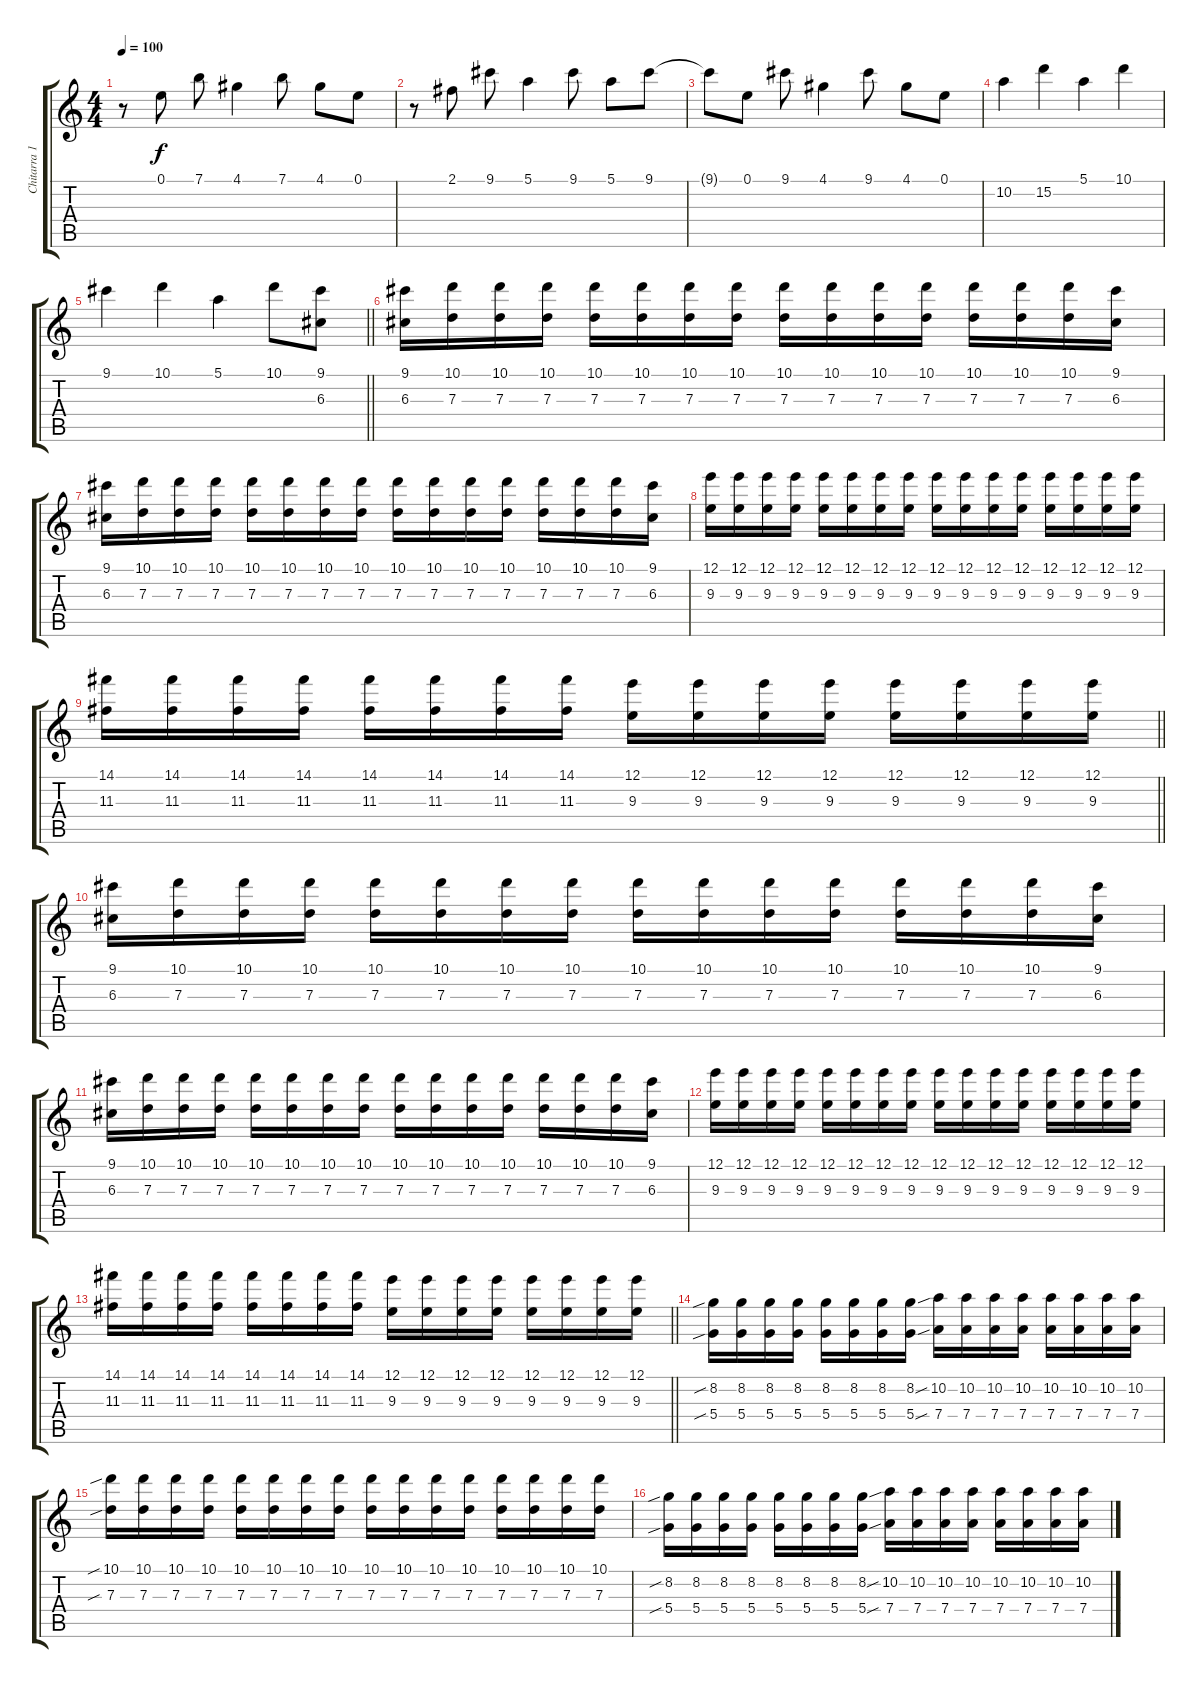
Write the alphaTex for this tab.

\track ("Chitarra 1" "Chitarra 1") {instrument electricguitarjazz}
\staff {score tabs}
\tuning (E4 B3 G3 D3 A2 E2) {hide}
\ts (4 4)
\tempo 100
\clef g2
\ks c
r.8{dy f} 0.1.8 7.1.8 4.1.4 7.1.8 4.1.8 0.1.8 |
r.8 2.1.8 9.1.8 5.1.4 9.1.8 5.1.8 9.1.8 |
9.1{t}.8 0.1.8 9.1.8 4.1.4 9.1.8 4.1.8 0.1.8 |
10.2.4 15.2.4 5.1.4 10.1.4 |
\barLineRight lightlight
9.1.4 10.1.4 5.1.4 10.1.8 (9.1 6.3).8 |
(9.1 6.3).16 (10.1 7.3).16 (10.1 7.3).16 (10.1 7.3).16 (10.1 7.3).16 (10.1 7.3).16 (10.1 7.3).16 (10.1 7.3).16 (10.1 7.3).16 (10.1 7.3).16 (10.1 7.3).16 (10.1 7.3).16 (10.1 7.3).16 (10.1 7.3).16 (10.1 7.3).16 (9.1 6.3).16 |
(9.1 6.3).16 (10.1 7.3).16 (10.1 7.3).16 (10.1 7.3).16 (10.1 7.3).16 (10.1 7.3).16 (10.1 7.3).16 (10.1 7.3).16 (10.1 7.3).16 (10.1 7.3).16 (10.1 7.3).16 (10.1 7.3).16 (10.1 7.3).16 (10.1 7.3).16 (10.1 7.3).16 (9.1 6.3).16 |
(12.1 9.3).16 (12.1 9.3).16 (12.1 9.3).16 (12.1 9.3).16 (12.1 9.3).16 (12.1 9.3).16 (12.1 9.3).16 (12.1 9.3).16 (12.1 9.3).16 (12.1 9.3).16 (12.1 9.3).16 (12.1 9.3).16 (12.1 9.3).16 (12.1 9.3).16 (12.1 9.3).16 (12.1 9.3).16 |
\barLineRight lightlight
(14.1 11.3).16 (14.1 11.3).16 (14.1 11.3).16 (14.1 11.3).16 (14.1 11.3).16 (14.1 11.3).16 (14.1 11.3).16 (14.1 11.3).16 (12.1 9.3).16 (12.1 9.3).16 (12.1 9.3).16 (12.1 9.3).16 (12.1 9.3).16 (12.1 9.3).16 (12.1 9.3).16 (12.1 9.3).16 |
(9.1 6.3).16 (10.1 7.3).16 (10.1 7.3).16 (10.1 7.3).16 (10.1 7.3).16 (10.1 7.3).16 (10.1 7.3).16 (10.1 7.3).16 (10.1 7.3).16 (10.1 7.3).16 (10.1 7.3).16 (10.1 7.3).16 (10.1 7.3).16 (10.1 7.3).16 (10.1 7.3).16 (9.1 6.3).16 |
(9.1 6.3).16 (10.1 7.3).16 (10.1 7.3).16 (10.1 7.3).16 (10.1 7.3).16 (10.1 7.3).16 (10.1 7.3).16 (10.1 7.3).16 (10.1 7.3).16 (10.1 7.3).16 (10.1 7.3).16 (10.1 7.3).16 (10.1 7.3).16 (10.1 7.3).16 (10.1 7.3).16 (9.1 6.3).16 |
(12.1 9.3).16 (12.1 9.3).16 (12.1 9.3).16 (12.1 9.3).16 (12.1 9.3).16 (12.1 9.3).16 (12.1 9.3).16 (12.1 9.3).16 (12.1 9.3).16 (12.1 9.3).16 (12.1 9.3).16 (12.1 9.3).16 (12.1 9.3).16 (12.1 9.3).16 (12.1 9.3).16 (12.1 9.3).16 |
\barLineRight lightlight
(14.1 11.3).16 (14.1 11.3).16 (14.1 11.3).16 (14.1 11.3).16 (14.1 11.3).16 (14.1 11.3).16 (14.1 11.3).16 (14.1 11.3).16 (12.1 9.3).16 (12.1 9.3).16 (12.1 9.3).16 (12.1 9.3).16 (12.1 9.3).16 (12.1 9.3).16 (12.1 9.3).16 (12.1 9.3).16 |
(8.2{sib} 5.4{sib}).16 (8.2 5.4).16 (8.2 5.4).16 (8.2 5.4).16 (8.2 5.4).16 (8.2 5.4).16 (8.2 5.4).16 (8.2 5.4).16 (10.2{sib} 7.4{sib}).16 (10.2 7.4).16 (10.2 7.4).16 (10.2 7.4).16 (10.2 7.4).16 (10.2 7.4).16 (10.2 7.4).16 (10.2 7.4).16 |
(10.1{sib} 7.3{sib}).16 (10.1 7.3).16 (10.1 7.3).16 (10.1 7.3).16 (10.1 7.3).16 (10.1 7.3).16 (10.1 7.3).16 (10.1 7.3).16 (10.1 7.3).16 (10.1 7.3).16 (10.1 7.3).16 (10.1 7.3).16 (10.1 7.3).16 (10.1 7.3).16 (10.1 7.3).16 (10.1 7.3).16 |
(8.2{sib} 5.4{sib}).16 (8.2 5.4).16 (8.2 5.4).16 (8.2 5.4).16 (8.2 5.4).16 (8.2 5.4).16 (8.2 5.4).16 (8.2 5.4).16 (10.2{sib} 7.4{sib}).16 (10.2 7.4).16 (10.2 7.4).16 (10.2 7.4).16 (10.2 7.4).16 (10.2 7.4).16 (10.2 7.4).16 (10.2 7.4).16
